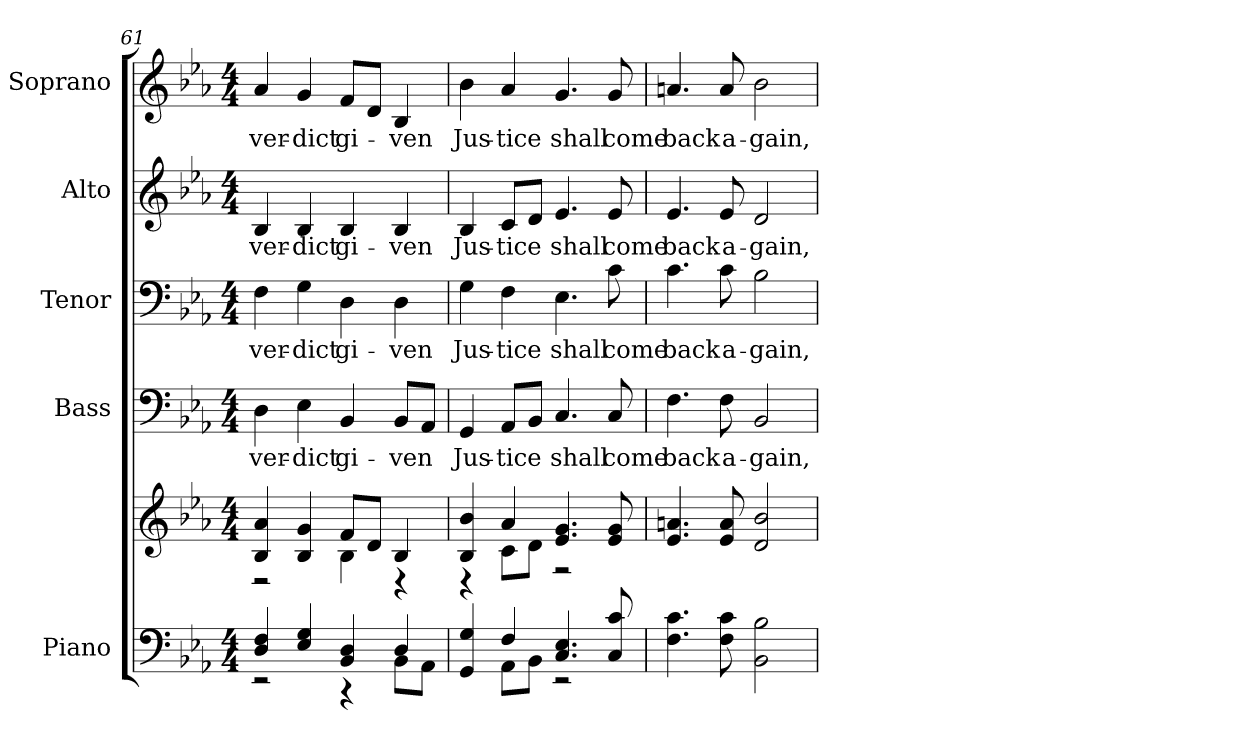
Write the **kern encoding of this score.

**kern	**kern	**kern	**text	**kern	**text	**kern	**text	**kern	**text
*part5	*part5	*part4	*part4	*part3	*part3	*part2	*part2	*part1	*part1
*staff6	*staff5	*staff4	*staff4	*staff3	*staff3	*staff2	*staff2	*staff1	*staff1
*I"Piano	*	*I"Bass	*	*I"Tenor	*	*I"Alto	*	*I"Soprano	*
*I'Pno.	*	*I'B.	*	*I'T.	*	*I'A.	*	*I'S.	*
*clefF4	*clefG2	*clefF4	*	*clefF4	*	*clefG2	*	*clefG2	*
*k[b-e-a-]	*k[b-e-a-]	*k[b-e-a-]	*	*k[b-e-a-]	*	*k[b-e-a-]	*	*k[b-e-a-]	*
*E-:	*E-:	*E-:	*	*E-:	*	*E-:	*	*E-:	*
*M4/4	*M4/4	*M4/4	*	*M4/4	*	*M4/4	*	*M4/4	*
=61	=61	=61	=61	=61	=61	=61	=61	=61	=61
*^	*^	*	*	*	*	*	*	*	*
!	!	!	!	!	!LO:LY:b:color=#000000	!	!	!	!	!	!
!	!	!	!	!	!	!	!LO:LY:b:color=#000000	!	!	!	!
!	!	!	!	!	!	!	!	!	!LO:LY:b:color=#000000	!	!
!	!	!	!	!	!	!	!	!	!	!	!LO:LY:b:color=#000000
4Di/ 4Fi	2r	4B-i/ 4a-i	2r	4Di\	ver-	4Fi\	ver-	4B-i/	ver-	4a-i/	ver-
!	!	!	!	!	!LO:LY:b:color=#000000	!	!	!	!	!	!
!	!	!	!	!	!	!	!LO:LY:b:color=#000000	!	!	!	!
!	!	!	!	!	!	!	!	!	!LO:LY:b:color=#000000	!	!
!	!	!	!	!	!	!	!	!	!	!	!LO:LY:b:color=#000000
4E-i/ 4Gi	.	4B-i/ 4gi	.	4E-i\	-dict	4Gi\	-dict	4B-i/	-dict	4gi/	-dict
!	!	!	!	!	!LO:LY:b:color=#000000	!	!	!	!	!	!
!	!	!	!	!	!	!	!LO:LY:b:color=#000000	!	!	!	!
!	!	!	!	!	!	!	!	!	!LO:LY:b:color=#000000	!	!
!	!	!	!	!	!	!	!	!	!	!	!LO:LY:b:color=#000000
4BB-i/ 4Di	4r	8fi/L	4B-i\	4BB-i/	gi-	4Di\	gi-	4B-i/	gi-	8fi/L	gi-
.	.	8di/J	.	.	.	.	.	.	.	8di/J	.
!	!	!	!	!	!LO:LY:b:color=#000000	!	!	!	!	!	!
!	!	!	!	!	!	!	!LO:LY:b:color=#000000	!	!	!	!
!	!	!	!	!	!	!	!	!	!LO:LY:b:color=#000000	!	!
!	!	!	!	!	!	!	!	!	!	!	!LO:LY:b:color=#000000
4Di/	8BB-i\L	4B-i/	4r	8BB-i/L	-ven	4Di\	-ven	4B-i/	-ven	4B-i/	-ven
.	8AA-i\J	.	.	8AA-i/J	.	.	.	.	.	.	.
!!LO:PB:g=z
=62	=62	=62	=62	=62	=62	=62	=62	=62	=62	=62	=62
!	!	!	!	!	!LO:LY:b:color=#000000	!	!	!	!	!	!
!	!	!	!	!	!	!	!LO:LY:b:color=#000000	!	!	!	!
!	!	!	!	!	!	!	!	!	!LO:LY:b:color=#000000	!	!
!	!	!	!	!	!	!	!	!	!	!	!LO:LY:b:color=#000000
4GGi/ 4Gi	4ryy	4B-i/ 4b-i	4r	4GGi/	Jus-	4Gi\	Jus-	4B-i/	Jus-	4b-i\	Jus-
!	!	!	!	!	!LO:LY:b:color=#000000	!	!	!	!	!	!
!	!	!	!	!	!	!	!LO:LY:b:color=#000000	!	!	!	!
!	!	!	!	!	!	!	!	!	!LO:LY:b:color=#000000	!	!
!	!	!	!	!	!	!	!	!	!	!	!LO:LY:b:color=#000000
4Fi/	8AA-i\L	4a-i/	8ci\L	8AA-i/L	-tice	4Fi\	-tice	8ci/L	-tice	4a-i/	-tice
.	8BB-i\J	.	8di\J	8BB-i/J	.	.	.	8di/J	.	.	.
!	!	!	!	!	!LO:LY:b:color=#000000	!	!	!	!	!	!
!	!	!	!	!	!	!	!LO:LY:b:color=#000000	!	!	!	!
!	!	!	!	!	!	!	!	!	!LO:LY:b:color=#000000	!	!
!	!	!	!	!	!	!	!	!	!	!	!LO:LY:b:color=#000000
4.Ci/ 4.E-i	2r	4.e-i/ 4.gi	2r	4.Ci/	shall	4.E-i\	shall	4.e-i/	shall	4.gi/	shall
!	!	!	!	!	!LO:LY:b:color=#000000	!	!	!	!	!	!
!	!	!	!	!	!	!	!LO:LY:b:color=#000000	!	!	!	!
!	!	!	!	!	!	!	!	!	!LO:LY:b:color=#000000	!	!
!	!	!	!	!	!	!	!	!	!	!	!LO:LY:b:color=#000000
8Ci/ 8ci	.	8e-i/ 8gi	.	8Ci/	come	8ci\	come	8e-i/	come	8gi/	come
*v	*v	*	*	*	*	*	*	*	*	*	*
*	*v	*v	*	*	*	*	*	*	*	*
=63	=63	=63	=63	=63	=63	=63	=63	=63	=63
!	!	!	!LO:LY:b:color=#000000	!	!	!	!	!	!
!	!	!	!	!	!LO:LY:b:color=#000000	!	!	!	!
!	!	!	!	!	!	!	!LO:LY:b:color=#000000	!	!
!	!	!	!	!	!	!	!	!	!LO:LY:b:color=#000000
4.Fi\ 4.ci	4.e-i/ 4.ani	4.Fi\	back	4.ci\	back	4.e-i/	back	4.ani/	back
!	!	!	!LO:LY:b:color=#000000	!	!	!	!	!	!
!	!	!	!	!	!LO:LY:b:color=#000000	!	!	!	!
!	!	!	!	!	!	!	!LO:LY:b:color=#000000	!	!
!	!	!	!	!	!	!	!	!	!LO:LY:b:color=#000000
8Fi\ 8ci	8e-i/ 8ai	8Fi\	a-	8ci\	a-	8e-i/	a-	8ai/	a-
!	!	!	!LO:LY:b:color=#000000	!	!	!	!	!	!
!	!	!	!	!	!LO:LY:b:color=#000000	!	!	!	!
!	!	!	!	!	!	!	!LO:LY:b:color=#000000	!	!
!	!	!	!	!	!	!	!	!	!LO:LY:b:color=#000000
2BB-i\ 2B-i	2di/ 2b-i	2BB-i/	-gain,	2B-i\	-gain,	2di/	-gain,	2b-i\	-gain,
=	=	=	=	=	=	=	=	=	=
*-	*-	*-	*-	*-	*-	*-	*-	*-	*-
